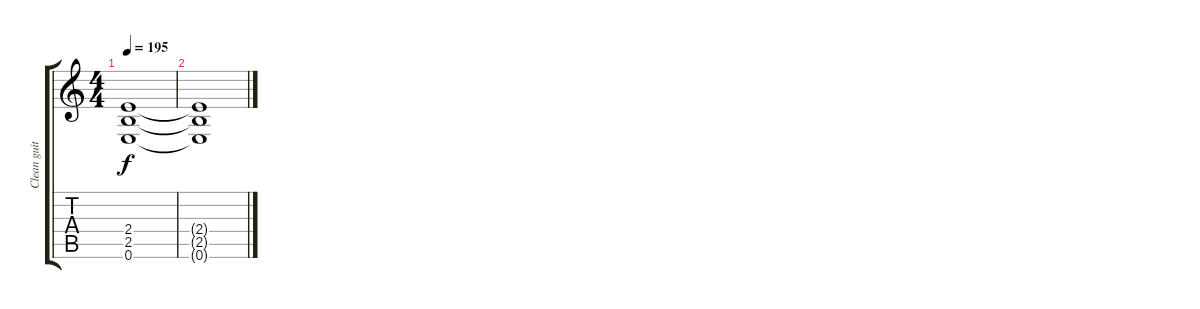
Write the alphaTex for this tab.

\track ("Clean guitar" "Clean guit") {instrument acousticguitarsteel}
\staff {score tabs}
\tuning (E4 B3 G3 D3 A2 E2) {hide}
\ts (4 4)
\tempo 195
\clef g2
\ks c
(2.4{t} 2.5{t} 0.6{t}).1{dy f} |
(2.4{t} 2.5{t} 0.6{t}).1
